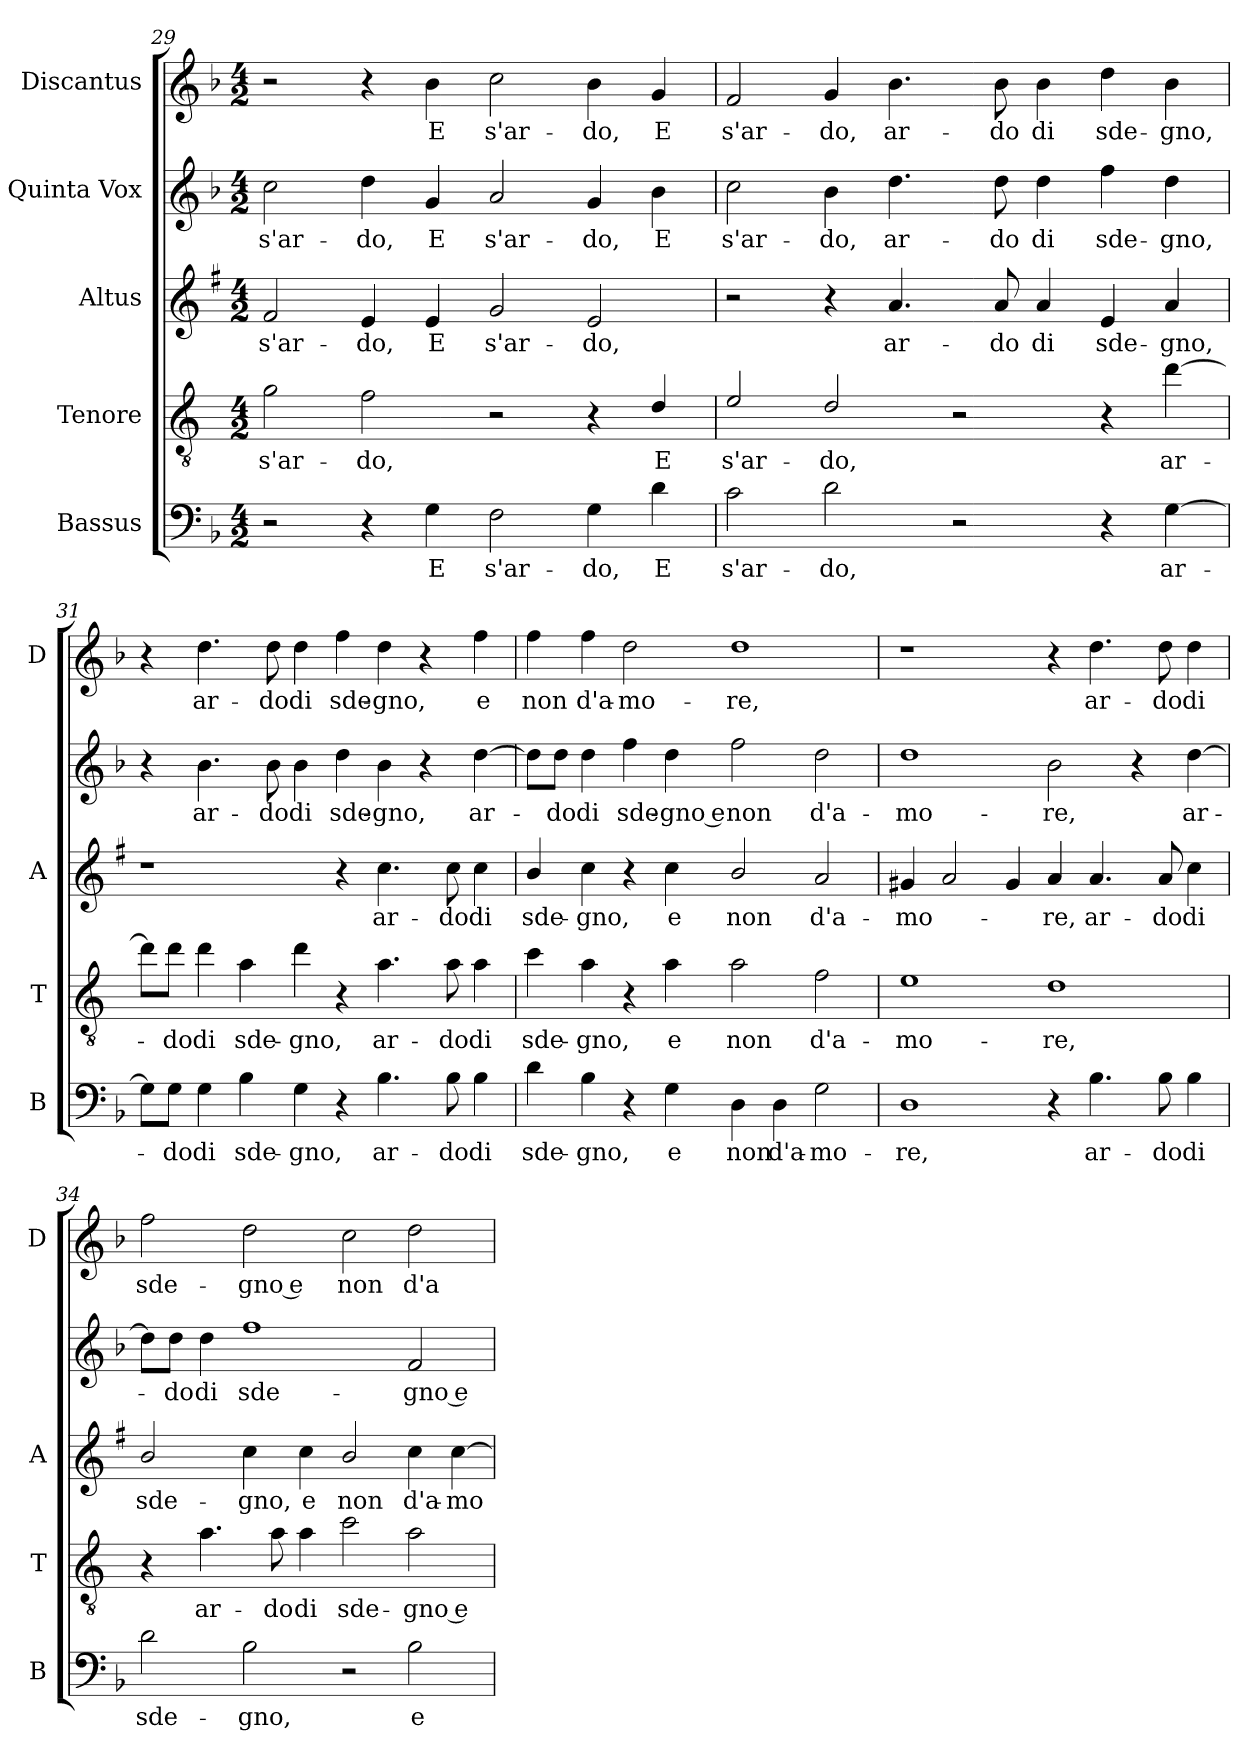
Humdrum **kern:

**kern	**text	**kern	**text	**kern	**text	**kern	**text	**kern	**text
*part5	*part5	*part4	*part4	*part3	*part3	*part2	*part2	*part1	*part1
*staff5	*staff5	*staff4	*staff4	*staff3	*staff3	*staff2	*staff2	*staff1	*staff1
*I"Bassus	*	*I"Tenore	*	*I"Altus	*	*I"Quinta Vox	*	*I"Discantus	*
*I'B	*	*I'T	*	*I'A	*	*	*	*I'D	*
*clefF4	*	*clefGv2	*	*clefG2	*	*clefG2	*	*clefG2	*
*	*	*ITrd4c7	*	*ITrd1c2	*	*	*	*	*
*k[b-]	*	*k[b-]	*	*k[b-]	*	*k[b-]	*	*k[b-]	*
*F:	*	*F:	*	*F:	*	*F:	*	*F:	*
*M4/2	*	*M4/2	*	*M4/2	*	*M4/2	*	*M4/2	*
=29	=29	=29	=29	=29	=29	=29	=29	=29	=29
!	!	!	!LO:LY:b	!	!LO:LY:b	!	!LO:LY:b	!	!
2r	.	2c\	s'ar-	2e/	s'ar-	2cc\	s'ar-	2r	.
!	!	!	!LO:LY:b	!	!LO:LY:b	!	!LO:LY:b	!	!
4r	.	2B-\	-do,	4d/	-do,	4dd\	-do,	4r	.
!	!LO:LY:b	!	!	!	!LO:LY:b	!	!LO:LY:b	!	!LO:LY:b
4G\	E	.	.	4d/	E	4g/	E	4b-\	E
!	!LO:LY:b	!	!	!	!LO:LY:b	!	!LO:LY:b	!	!LO:LY:b
2F\	s'ar-	2r	.	2f/	s'ar-	2a/	s'ar-	2cc\	s'ar-
!	!LO:LY:b	!	!	!	!LO:LY:b	!	!LO:LY:b	!	!LO:LY:b
4G\	-do,	4r	.	2d/	-do,	4g/	-do,	4b-\	-do,
!	!LO:LY:b	!	!LO:LY:b	!	!	!	!LO:LY:b	!	!LO:LY:b
4d\	E	4G/	E	.	.	4b-\	E	4g/	E
=30	=30	=30	=30	=30	=30	=30	=30	=30	=30
!	!LO:LY:b	!	!LO:LY:b	!	!	!	!LO:LY:b	!	!LO:LY:b
2c\	s'ar-	2A/	s'ar-	2r	.	2cc\	s'ar-	2f/	s'ar-
!	!LO:LY:b	!	!LO:LY:b	!	!	!	!LO:LY:b	!	!LO:LY:b
2d\	-do,	2G/	-do,	4r	.	4b-\	-do,	4g/	-do,
!	!	!	!	!	!LO:LY:b	!	!LO:LY:b	!	!LO:LY:b
.	.	.	.	4.g/	ar-	4.dd\	ar-	4.b-\	ar-
2r	.	2r	.	.	.	.	.	.	.
!	!	!	!	!	!LO:LY:b	!	!LO:LY:b	!	!LO:LY:b
.	.	.	.	8g/	-do	8dd\	-do	8b-\	-do
!	!	!	!	!	!LO:LY:b	!	!LO:LY:b	!	!LO:LY:b
.	.	.	.	4g/	di	4dd\	di	4b-\	di
!	!	!	!	!	!LO:LY:b	!	!LO:LY:b	!	!LO:LY:b
4r	.	4r	.	4d/	sde-	4ff\	sde-	4dd\	sde-
!	!LO:LY:b	!	!LO:LY:b	!	!LO:LY:b	!	!LO:LY:b	!	!LO:LY:b
[4G\	ar-	[4g\	ar-	4g/	-gno,	4dd\	-gno,	4b-\	-gno,
=31	=31	=31	=31	=31	=31	=31	=31	=31	=31
8G\L]	.	8g\L]	.	1r	.	4r	.	4r	.
!	!LO:LY:b	!	!LO:LY:b	!	!	!	!	!	!
8G\J	-do	8g\J	-do	.	.	.	.	.	.
!	!LO:LY:b	!	!LO:LY:b	!	!	!	!LO:LY:b	!	!LO:LY:b
4G\	di	4g\	di	.	.	4.b-\	ar-	4.dd\	ar-
!	!LO:LY:b	!	!LO:LY:b	!	!	!	!	!	!
4B-\	sde-	4d\	sde-	.	.	.	.	.	.
!	!	!	!	!	!	!	!LO:LY:b	!	!LO:LY:b
.	.	.	.	.	.	8b-\	-do	8dd\	-do
!	!LO:LY:b	!	!LO:LY:b	!	!	!	!LO:LY:b	!	!LO:LY:b
4G\	-gno,	4g\	-gno,	.	.	4b-\	di	4dd\	di
!	!	!	!	!	!	!	!LO:LY:b	!	!LO:LY:b
4r	.	4r	.	4r	.	4dd\	sde-	4ff\	sde-
!	!LO:LY:b	!	!LO:LY:b	!	!LO:LY:b	!	!LO:LY:b	!	!LO:LY:b
4.B-\	ar-	4.d\	ar-	4.b-\	ar-	4b-\	-gno,	4dd\	-gno,
.	.	.	.	.	.	4r	.	4r	.
!	!LO:LY:b	!	!LO:LY:b	!	!LO:LY:b	!	!	!	!
8B-\	-do	8d\	-do	8b-\	-do	.	.	.	.
!	!LO:LY:b	!	!LO:LY:b	!	!LO:LY:b	!	!LO:LY:b	!	!LO:LY:b
4B-\	di	4d\	di	4b-\	di	[4dd\	ar-	4ff\	e
!!LO:LB:g=z
=32	=32	=32	=32	=32	=32	=32	=32	=32	=32
!	!LO:LY:b	!	!LO:LY:b	!	!LO:LY:b	!	!	!	!LO:LY:b
4d\	sde-	4f\	sde-	4a/	sde-	8dd\L]	.	4ff\	non
!	!	!	!	!	!	!	!LO:LY:b	!	!
.	.	.	.	.	.	8dd\J	-do	.	.
!	!LO:LY:b	!	!LO:LY:b	!	!LO:LY:b	!	!LO:LY:b	!	!LO:LY:b
4B-\	-gno,	4d\	-gno,	4b-\	-gno,	4dd\	di	4ff\	d'a-
!	!	!	!	!	!	!	!LO:LY:b	!	!LO:LY:b
4r	.	4r	.	4r	.	4ff\	sde-	2dd\	-mo-
!	!LO:LY:b	!	!LO:LY:b	!	!LO:LY:b	!	!LO:LY:b	!	!
4G\	e	4d\	e	4b-\	e	4dd\	-gno e	.	.
!	!LO:LY:b	!	!LO:LY:b	!	!LO:LY:b	!	!LO:LY:b	!	!LO:LY:b
4D\	non	2d\	non	2a/	non	2ff\	non	1dd	-re,
!	!LO:LY:b	!	!	!	!	!	!	!	!
4D\	d'a-	.	.	.	.	.	.	.	.
!	!LO:LY:b	!	!LO:LY:b	!	!LO:LY:b	!	!LO:LY:b	!	!
2G\	-mo-	2B-\	d'a-	2g/	d'a-	2dd\	d'a-	.	.
=33	=33	=33	=33	=33	=33	=33	=33	=33	=33
!	!LO:LY:b	!	!LO:LY:b	!	!LO:LY:b	!	!LO:LY:b	!	!
1D	-re,	1A	-mo-	4f#X/	-mo-	1dd	-mo-	1r	.
.	.	.	.	2g/	.	.	.	.	.
.	.	.	.	4f#/	.	.	.	.	.
!	!	!	!LO:LY:b	!	!LO:LY:b	!	!LO:LY:b	!	!
4r	.	1G	-re,	4g/	-re,	2b-\	-re,	4r	.
!	!LO:LY:b	!	!	!	!LO:LY:b	!	!	!	!LO:LY:b
4.B-\	ar-	.	.	4.g/	ar-	.	.	4.dd\	ar-
.	.	.	.	.	.	4r	.	.	.
!	!LO:LY:b	!	!	!	!LO:LY:b	!	!	!	!LO:LY:b
8B-\	-do	.	.	8g/	-do	.	.	8dd\	-do
!	!LO:LY:b	!	!	!	!LO:LY:b	!	!LO:LY:b	!	!LO:LY:b
4B-\	di	.	.	4b-\	di	[4dd\	ar-	4dd\	di
=34	=34	=34	=34	=34	=34	=34	=34	=34	=34
!	!LO:LY:b	!	!	!	!LO:LY:b	!	!	!	!LO:LY:b
2d\	sde-	4r	.	2a/	sde-	8dd\L]	.	2ff\	sde-
!	!	!	!	!	!	!	!LO:LY:b	!	!
.	.	.	.	.	.	8dd\J	-do	.	.
!	!	!	!LO:LY:b	!	!	!	!LO:LY:b	!	!
.	.	4.d\	ar-	.	.	4dd\	di	.	.
!	!LO:LY:b	!	!	!	!LO:LY:b	!	!LO:LY:b	!	!LO:LY:b
2B-\	-gno,	.	.	4b-\	-gno,	1ff	sde-	2dd\	-gno e
!	!	!	!LO:LY:b	!	!	!	!	!	!
.	.	8d\	-do	.	.	.	.	.	.
!	!	!	!LO:LY:b	!	!LO:LY:b	!	!	!	!
.	.	4d\	di	4b-\	e	.	.	.	.
!	!	!	!LO:LY:b	!	!LO:LY:b	!	!	!	!LO:LY:b
2r	.	2f\	sde-	2a/	non	.	.	2cc\	non
!	!LO:LY:b	!	!LO:LY:b	!	!LO:LY:b	!	!LO:LY:b	!	!LO:LY:b
2B-\	e	2d\	-gno e	4b-\	d'a-	2f/	-gno e	2dd\	d'a-
!	!	!	!	!	!LO:LY:b	!	!	!	!
.	.	.	.	[4b-\	-mo-	.	.	.	.
=	=	=	=	=	=	=	=	=	=
*-	*-	*-	*-	*-	*-	*-	*-	*-	*-
